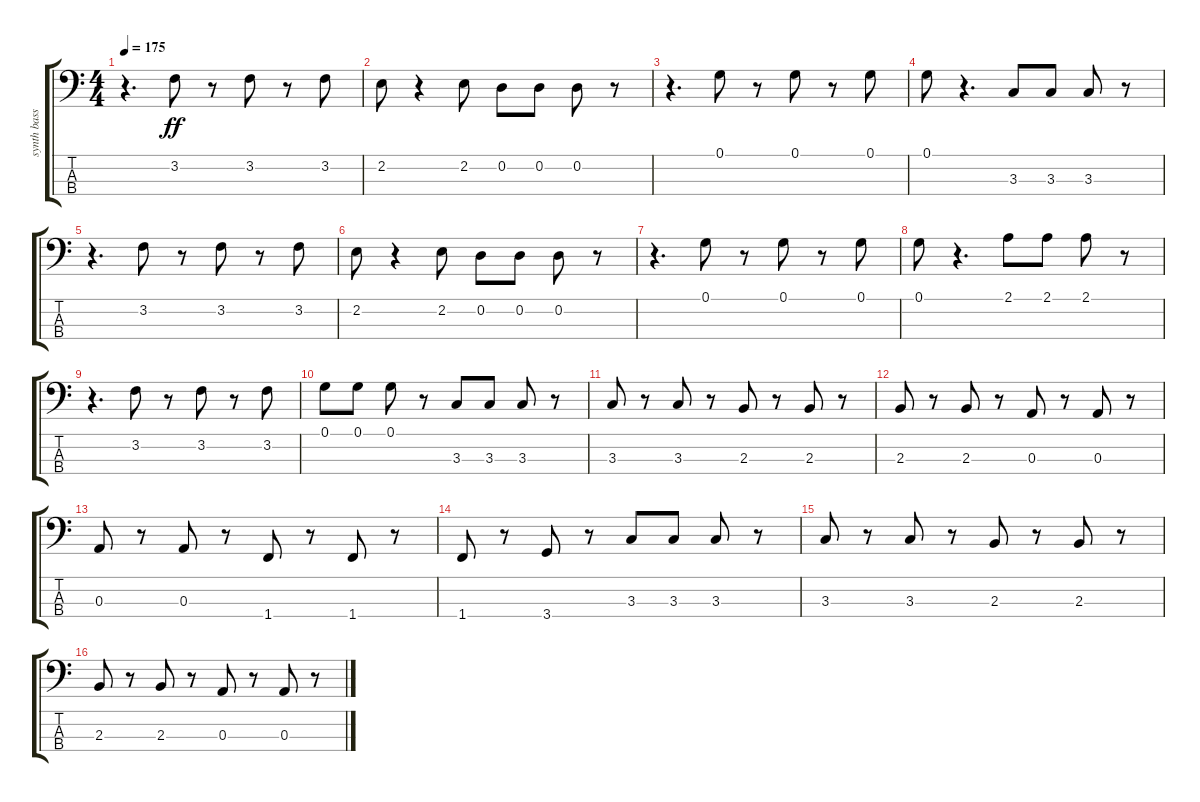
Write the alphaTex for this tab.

\track ("synth bass" "synth bass") {instrument synthbass1}
\staff {score tabs}
\tuning (G2 D2 A1 E1) {hide}
\ts (4 4)
\tempo 175
\clef f4
\ks c
r.4{d dy ff} 3.2.8 r.8 3.2.8 r.8 3.2.8 |
2.2.8 r.4 2.2.8 0.2.8 0.2.8 0.2.8 r.8 |
r.4{d} 0.1.8 r.8 0.1.8 r.8 0.1.8 |
0.1.8 r.4{d} 3.3.8 3.3.8 3.3.8 r.8 |
r.4{d} 3.2.8 r.8 3.2.8 r.8 3.2.8 |
2.2.8 r.4 2.2.8 0.2.8 0.2.8 0.2.8 r.8 |
r.4{d} 0.1.8 r.8 0.1.8 r.8 0.1.8 |
0.1.8 r.4{d} 2.1.8 2.1.8 2.1.8 r.8 |
r.4{d} 3.2.8 r.8 3.2.8 r.8 3.2.8 |
0.1.8 0.1.8 0.1.8 r.8 3.3.8 3.3.8 3.3.8 r.8 |
3.3.8 r.8 3.3.8 r.8 2.3.8 r.8 2.3.8 r.8 |
2.3.8 r.8 2.3.8 r.8 0.3.8 r.8 0.3.8 r.8 |
0.3.8 r.8 0.3.8 r.8 1.4.8 r.8 1.4.8 r.8 |
1.4.8 r.8 3.4.8 r.8 3.3.8 3.3.8 3.3.8 r.8 |
3.3.8 r.8 3.3.8 r.8 2.3.8 r.8 2.3.8 r.8 |
2.3.8 r.8 2.3.8 r.8 0.3.8 r.8 0.3.8 r.8
